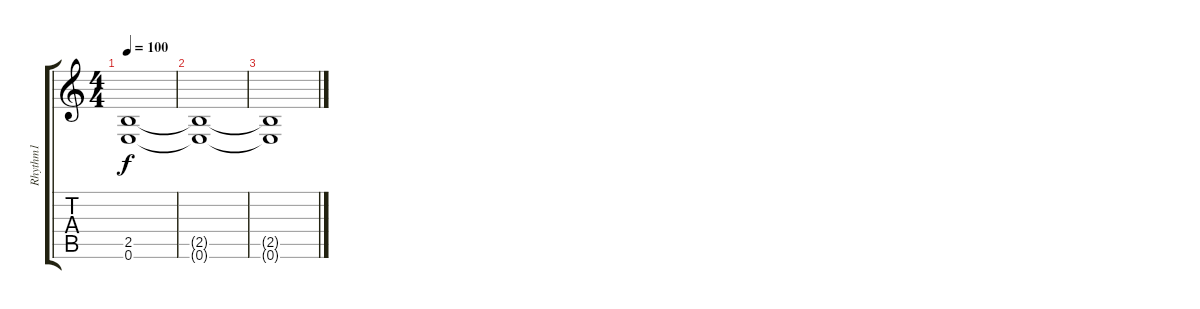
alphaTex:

\track ("Rhythm1" "Rhythm1") {instrument distortionguitar}
\staff {score tabs}
\tuning (E4 B3 G3 D3 A2 E2) {hide}
\ts (4 4)
\tempo 100
\clef g2
\ks c
(2.5 0.6).1{dy f volume 14} |
(2.5{t} 0.6{t}).1{volume 0} |
(2.5{t} 0.6{t}).1
